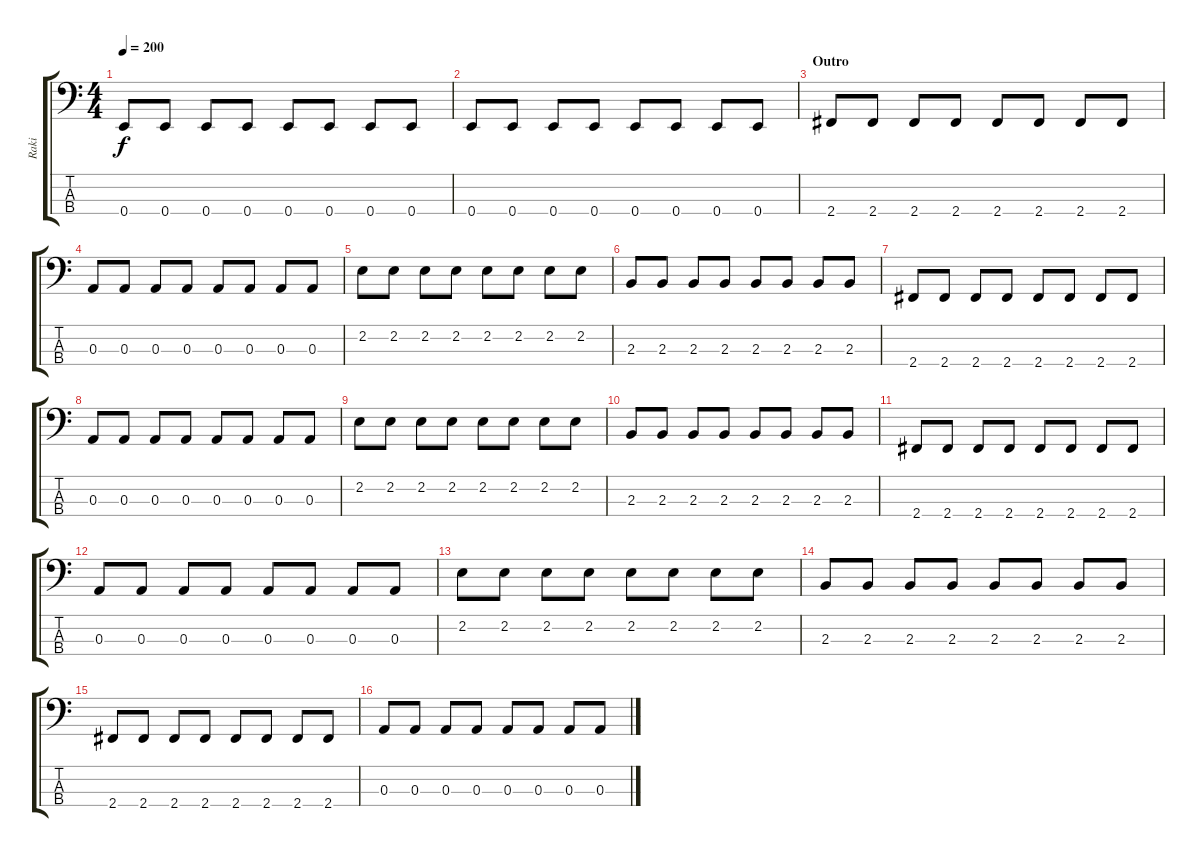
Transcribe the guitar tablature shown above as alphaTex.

\track ("Raki" "Raki") {instrument electricbassfinger}
\staff {score tabs}
\tuning (G2 D2 A1 E1) {hide}
\ts (4 4)
\tempo 200
\clef f4
\ks c
0.4.8{dy f} 0.4.8 0.4.8 0.4.8 0.4.8 0.4.8 0.4.8 0.4.8 |
0.4.8 0.4.8 0.4.8 0.4.8 0.4.8 0.4.8 0.4.8 0.4.8 |
\section ("" "Outro")
2.4.8 2.4.8 2.4.8 2.4.8 2.4.8 2.4.8 2.4.8 2.4.8 |
0.3.8 0.3.8 0.3.8 0.3.8 0.3.8 0.3.8 0.3.8 0.3.8 |
2.2.8 2.2.8 2.2.8 2.2.8 2.2.8 2.2.8 2.2.8 2.2.8 |
2.3.8 2.3.8 2.3.8 2.3.8 2.3.8 2.3.8 2.3.8 2.3.8 |
2.4.8 2.4.8 2.4.8 2.4.8 2.4.8 2.4.8 2.4.8 2.4.8 |
0.3.8 0.3.8 0.3.8 0.3.8 0.3.8 0.3.8 0.3.8 0.3.8 |
2.2.8 2.2.8 2.2.8 2.2.8 2.2.8 2.2.8 2.2.8 2.2.8 |
2.3.8 2.3.8 2.3.8 2.3.8 2.3.8 2.3.8 2.3.8 2.3.8 |
2.4.8 2.4.8 2.4.8 2.4.8 2.4.8 2.4.8 2.4.8 2.4.8 |
0.3.8 0.3.8 0.3.8 0.3.8 0.3.8 0.3.8 0.3.8 0.3.8 |
2.2.8 2.2.8 2.2.8 2.2.8 2.2.8 2.2.8 2.2.8 2.2.8 |
2.3.8 2.3.8 2.3.8 2.3.8 2.3.8 2.3.8 2.3.8 2.3.8 |
2.4.8 2.4.8 2.4.8 2.4.8 2.4.8 2.4.8 2.4.8 2.4.8 |
0.3.8 0.3.8 0.3.8 0.3.8 0.3.8 0.3.8 0.3.8 0.3.8
